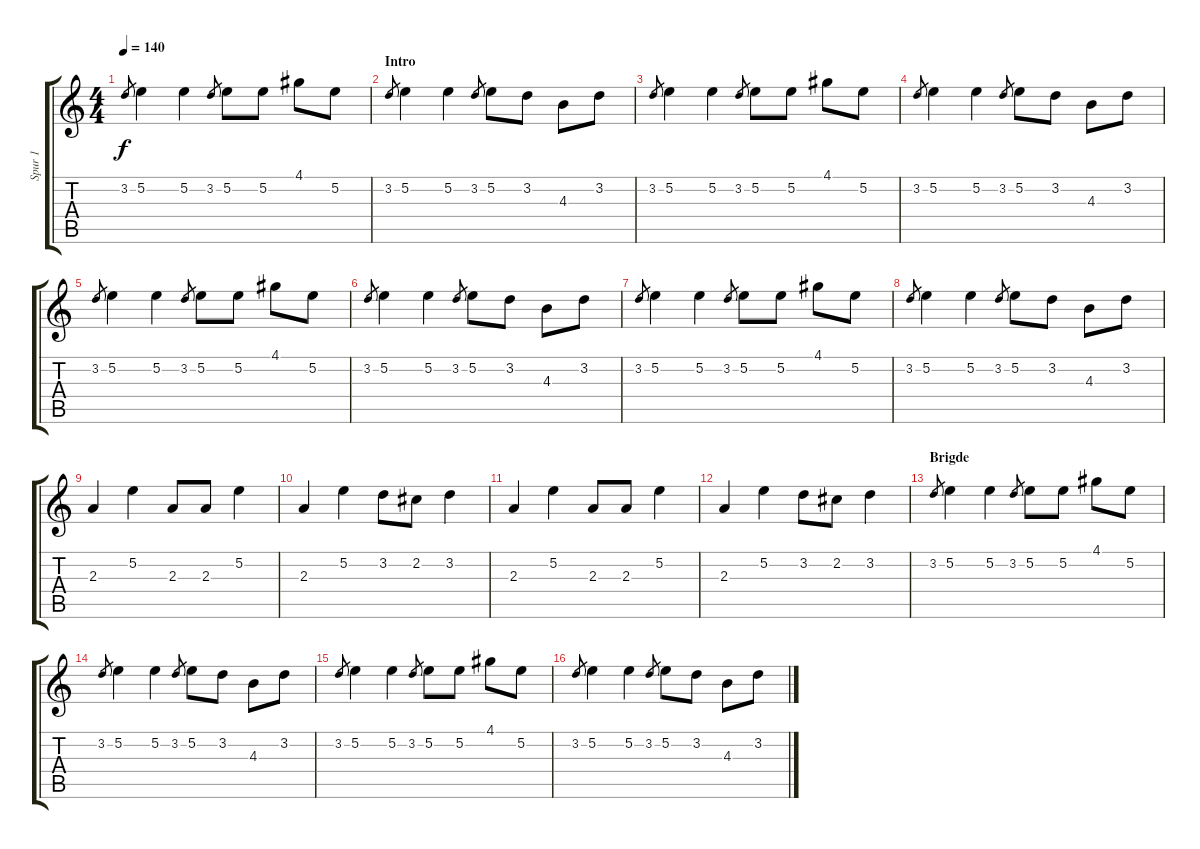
\track ("Spur 1" "Spur 1") {instrument distortionguitar}
\staff {score tabs}
\tuning (E4 B3 G3 D3 A2 E2) {hide}
\ts (4 4)
\tempo 140
\clef g2
\ks c
3.2.8{gr dy f instrument distortionguitar} 5.2.4 5.2.4 3.2.8{gr} 5.2.8 5.2.8 4.1.8 5.2.8 |
\section ("" "Intro")
3.2.8{gr} 5.2.4 5.2.4 3.2.8{gr} 5.2.8 3.2.8 4.3.8 3.2.8 |
3.2.8{gr} 5.2.4 5.2.4 3.2.8{gr} 5.2.8 5.2.8 4.1.8 5.2.8 |
3.2.8{gr} 5.2.4 5.2.4 3.2.8{gr} 5.2.8 3.2.8 4.3.8 3.2.8 |
3.2.8{gr} 5.2.4 5.2.4 3.2.8{gr} 5.2.8 5.2.8 4.1.8 5.2.8 |
3.2.8{gr} 5.2.4 5.2.4 3.2.8{gr} 5.2.8 3.2.8 4.3.8 3.2.8 |
3.2.8{gr} 5.2.4 5.2.4 3.2.8{gr} 5.2.8 5.2.8 4.1.8 5.2.8 |
3.2.8{gr} 5.2.4 5.2.4 3.2.8{gr} 5.2.8 3.2.8 4.3.8 3.2.8 |
2.3.4 5.2.4 2.3.8 2.3.8 5.2.4 |
2.3.4 5.2.4 3.2.8 2.2.8 3.2.4 |
2.3.4 5.2.4 2.3.8 2.3.8 5.2.4 |
2.3.4 5.2.4 3.2.8 2.2.8 3.2.4 |
\section ("" "Brigde")
3.2.8{gr} 5.2.4 5.2.4 3.2.8{gr} 5.2.8 5.2.8 4.1.8 5.2.8 |
3.2.8{gr} 5.2.4 5.2.4 3.2.8{gr} 5.2.8 3.2.8 4.3.8 3.2.8 |
3.2.8{gr} 5.2.4 5.2.4 3.2.8{gr} 5.2.8 5.2.8 4.1.8 5.2.8 |
3.2.8{gr} 5.2.4 5.2.4 3.2.8{gr} 5.2.8 3.2.8 4.3.8 3.2.8
